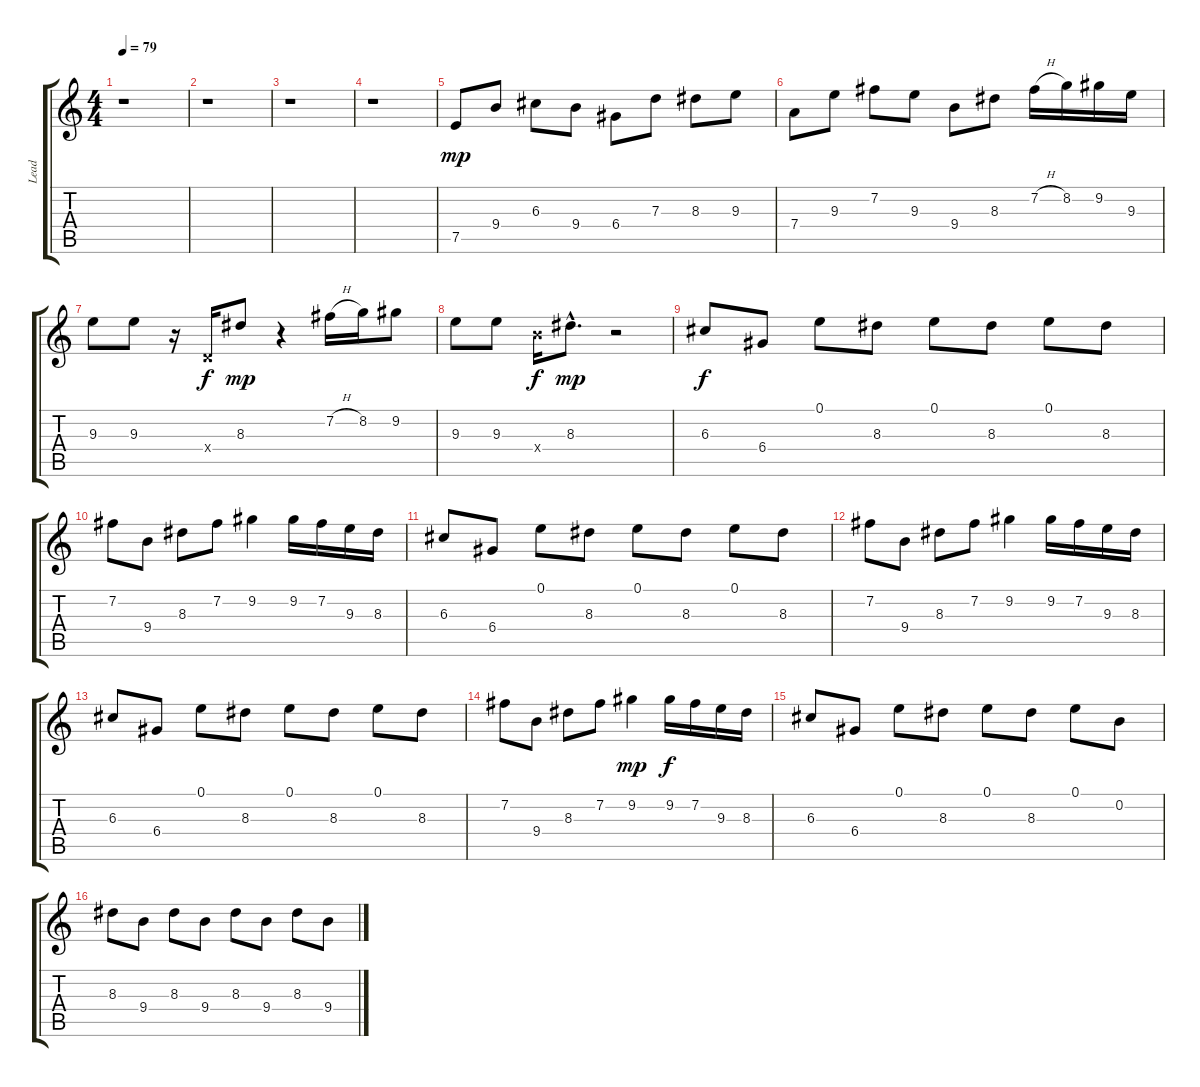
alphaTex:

\track ("Lead" "Lead") {instrument electricguitarclean}
\staff {score tabs}
\tuning (E4 B3 G3 D3 A2 E2) {hide}
\ts (4 4)
\tempo 79
\clef g2
\ks c
r.1{dy mp} |
r.1 |
r.1 |
r.1 |
7.5.8 9.4.8 6.3.8 9.4.8 6.4.8 7.3.8 8.3.8 9.3.8 |
7.4.8 9.3.8 7.2.8 9.3.8 9.4.8 8.3.8 7.2{h}.16 8.2.16 9.2.16 9.3.16 |
9.3.8 9.3.8 r.16 0.4{x}.16{dy f} 8.3.8{dy mp} r.4 7.2{h}.16 8.2.16 9.2.8 |
9.3.8 9.3.8 9.4{x}.16{dy f} 8.3{hac}.8{d dy mp} r.2 |
6.3.8{dy f} 6.4.8 0.1.8 8.3.8 0.1.8 8.3.8 0.1.8 8.3.8 |
7.2.8 9.4.8 8.3.8 7.2.8 9.2.4 9.2.16 7.2.16 9.3.16 8.3.16 |
6.3.8 6.4.8 0.1.8 8.3.8 0.1.8 8.3.8 0.1.8 8.3.8 |
7.2.8 9.4.8 8.3.8 7.2.8 9.2.4 9.2.16 7.2.16 9.3.16 8.3.16 |
6.3.8 6.4.8 0.1.8 8.3.8 0.1.8 8.3.8 0.1.8 8.3.8 |
7.2.8 9.4.8 8.3.8 7.2.8 9.2.4{dy mp} 9.2.16{dy f} 7.2.16 9.3.16 8.3.16 |
6.3.8 6.4.8 0.1.8 8.3.8 0.1.8 8.3.8 0.1.8 0.2.8 |
8.3.8 9.4.8 8.3.8 9.4.8 8.3.8 9.4.8 8.3.8 9.4.8
